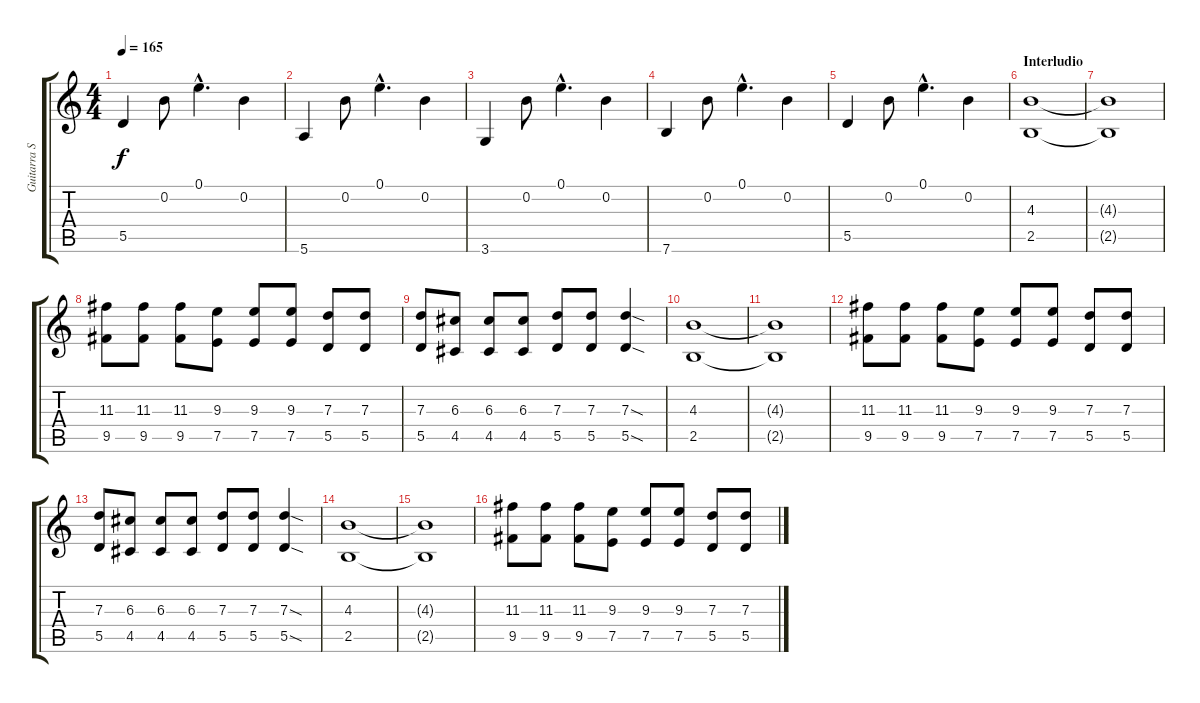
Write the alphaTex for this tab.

\track ("Guitarra Solo" "Guitarra S") {instrument distortionguitar}
\staff {score tabs}
\tuning (E4 B3 G3 D3 A2 E2) {hide}
\ts (4 4)
\tempo 165
\clef g2
\ks c
5.5.4{dy f} 0.2.8 0.1{hac}.4{d} 0.2.4 |
5.6.4 0.2.8 0.1{hac}.4{d} 0.2.4 |
3.6.4 0.2.8 0.1{hac}.4{d} 0.2.4 |
7.6.4 0.2.8 0.1{hac}.4{d} 0.2.4 |
5.5.4 0.2.8 0.1{hac}.4{d} 0.2.4 |
\section ("" "Interludio")
(4.3 2.5).1{instrument distortionguitar} |
(4.3{t} 2.5{t}).1 |
(11.3 9.5).8 (11.3 9.5).8 (11.3 9.5).8 (9.3 7.5).8 (9.3 7.5).8 (9.3 7.5).8 (7.3 5.5).8 (7.3 5.5).8 |
(7.3 5.5).8 (6.3 4.5).8 (6.3 4.5).8 (6.3 4.5).8 (7.3 5.5).8 (7.3 5.5).8 (7.3{sod} 5.5{sod}).4 |
(4.3 2.5).1 |
(4.3{t} 2.5{t}).1 |
(11.3 9.5).8 (11.3 9.5).8 (11.3 9.5).8 (9.3 7.5).8 (9.3 7.5).8 (9.3 7.5).8 (7.3 5.5).8 (7.3 5.5).8 |
(7.3 5.5).8 (6.3 4.5).8 (6.3 4.5).8 (6.3 4.5).8 (7.3 5.5).8 (7.3 5.5).8 (7.3{sod} 5.5{sod}).4 |
(4.3 2.5).1 |
(4.3{t} 2.5{t}).1 |
(11.3 9.5).8 (11.3 9.5).8 (11.3 9.5).8 (9.3 7.5).8 (9.3 7.5).8 (9.3 7.5).8 (7.3 5.5).8 (7.3 5.5).8
